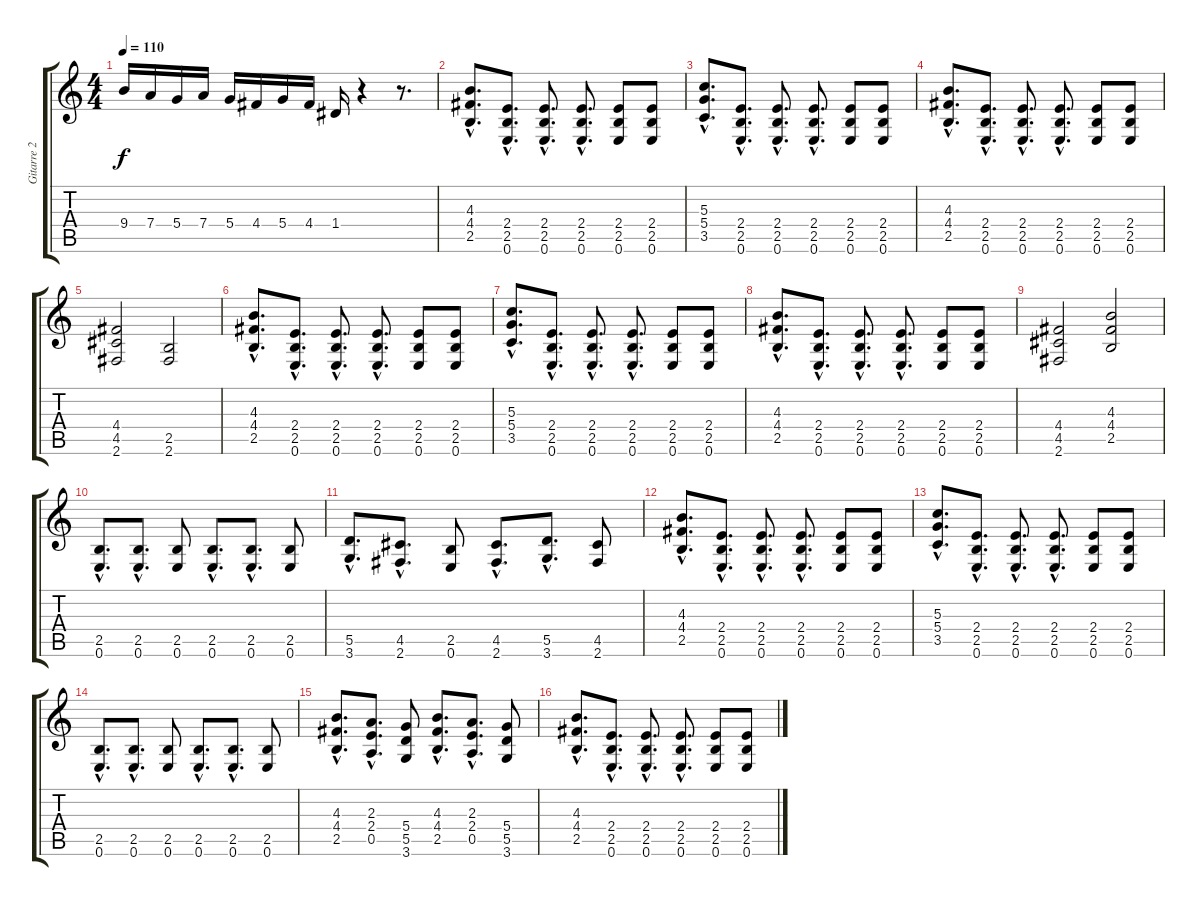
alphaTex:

\track ("Gitarre 2" "Gitarre 2") {instrument distortionguitar}
\staff {score tabs}
\tuning (E4 B3 G3 D3 A2 E2) {hide}
\ts (4 4)
\tempo 110
\clef g2
\ks c
9.4.16{dy f} 7.4.16 5.4.16 7.4.16 5.4.16 4.4.16 5.4.16 4.4.16 1.4.16 r.4 r.8{d} |
(4.3{hac} 4.4{hac} 2.5{hac}).8{d} (2.4{hac} 2.5{hac} 0.6{hac}).8{d} (2.4{hac} 2.5{hac} 0.6{hac}).8{d} (2.4{hac} 2.5{hac} 0.6{hac}).8{d} (2.4 2.5 0.6).8 (2.4 2.5 0.6).8 |
(5.3{hac} 5.4{hac} 3.5{hac}).8{d} (2.4{hac} 2.5{hac} 0.6{hac}).8{d} (2.4{hac} 2.5{hac} 0.6{hac}).8{d} (2.4{hac} 2.5{hac} 0.6{hac}).8{d} (2.4 2.5 0.6).8 (2.4 2.5 0.6).8 |
(4.3{hac} 4.4{hac} 2.5{hac}).8{d} (2.4{hac} 2.5{hac} 0.6{hac}).8{d} (2.4{hac} 2.5{hac} 0.6{hac}).8{d} (2.4{hac} 2.5{hac} 0.6{hac}).8{d} (2.4 2.5 0.6).8 (2.4 2.5 0.6).8 |
(4.4 4.5 2.6).2 (2.5 2.6).2 |
(4.3{hac} 4.4{hac} 2.5{hac}).8{d} (2.4{hac} 2.5{hac} 0.6{hac}).8{d} (2.4{hac} 2.5{hac} 0.6{hac}).8{d} (2.4{hac} 2.5{hac} 0.6{hac}).8{d} (2.4 2.5 0.6).8 (2.4 2.5 0.6).8 |
(5.3{hac} 5.4{hac} 3.5{hac}).8{d} (2.4{hac} 2.5{hac} 0.6{hac}).8{d} (2.4{hac} 2.5{hac} 0.6{hac}).8{d} (2.4{hac} 2.5{hac} 0.6{hac}).8{d} (2.4 2.5 0.6).8 (2.4 2.5 0.6).8 |
(4.3{hac} 4.4{hac} 2.5{hac}).8{d} (2.4{hac} 2.5{hac} 0.6{hac}).8{d} (2.4{hac} 2.5{hac} 0.6{hac}).8{d} (2.4{hac} 2.5{hac} 0.6{hac}).8{d} (2.4 2.5 0.6).8 (2.4 2.5 0.6).8 |
(4.4 4.5 2.6).2 (4.3 4.4 2.5).2 |
(2.5{hac} 0.6{hac}).8{d} (2.5{hac} 0.6{hac}).8{d} (2.5 0.6).8 (2.5{hac} 0.6{hac}).8{d} (2.5{hac} 0.6{hac}).8{d} (2.5 0.6).8 |
(5.5{hac} 3.6{hac}).8{d} (4.5{hac} 2.6{hac}).8{d} (2.5 0.6).8 (4.5{hac} 2.6{hac}).8{d} (5.5{hac} 3.6{hac}).8{d} (4.5 2.6).8 |
(4.3{hac} 4.4{hac} 2.5{hac}).8{d} (2.4{hac} 2.5{hac} 0.6{hac}).8{d} (2.4{hac} 2.5{hac} 0.6{hac}).8{d} (2.4{hac} 2.5{hac} 0.6{hac}).8{d} (2.4 2.5 0.6).8 (2.4 2.5 0.6).8 |
(5.3{hac} 5.4{hac} 3.5{hac}).8{d} (2.4{hac} 2.5{hac} 0.6{hac}).8{d} (2.4{hac} 2.5{hac} 0.6{hac}).8{d} (2.4{hac} 2.5{hac} 0.6{hac}).8{d} (2.4 2.5 0.6).8 (2.4 2.5 0.6).8 |
(2.5{hac} 0.6{hac}).8{d} (2.5{hac} 0.6{hac}).8{d} (2.5 0.6).8 (2.5{hac} 0.6{hac}).8{d} (2.5{hac} 0.6{hac}).8{d} (2.5 0.6).8 |
(4.3{hac} 4.4{hac} 2.5{hac}).8{d} (2.3{hac} 2.4{hac} 0.5{hac}).8{d} (5.4 5.5 3.6).8 (4.3{hac} 4.4{hac} 2.5{hac}).8{d} (2.3{hac} 2.4{hac} 0.5{hac}).8{d} (5.4 5.5 3.6).8 |
(4.3{hac} 4.4{hac} 2.5{hac}).8{d} (2.4{hac} 2.5{hac} 0.6{hac}).8{d} (2.4{hac} 2.5{hac} 0.6{hac}).8{d} (2.4{hac} 2.5{hac} 0.6{hac}).8{d} (2.4 2.5 0.6).8 (2.4 2.5 0.6).8
